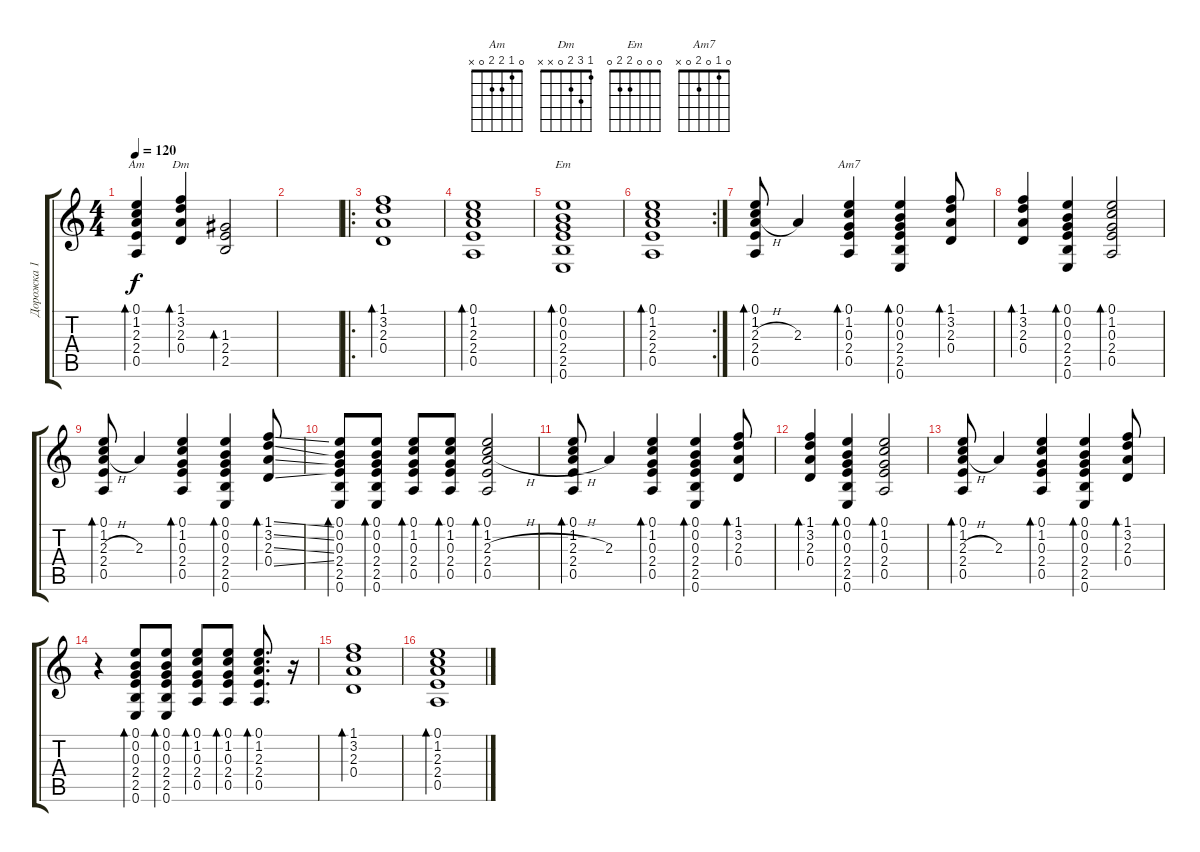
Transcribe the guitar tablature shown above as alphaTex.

\track ("Дорожка 1" "Дорожка 1") {instrument acousticguitarsteel}
\staff {score tabs}
\tuning (E4 B3 G3 D3 A2 E2) {hide}
\chord ("Am" 0 1 2 2 0 x)
\chord ("Dm" 1 3 2 0 x x)
\chord ("Em" 0 0 0 2 2 0)
\chord ("Am7" 0 1 0 2 0 x)
\ts (4 4)
\tempo 120
\clef g2
\ks c
(0.1 1.2 2.3 2.4 0.5).4{bd 240 ch "Am" dy f} (1.1 3.2 2.3 0.4).4{bd 240 ch "Dm"} (1.3 2.4 2.5).2{bd 240} |
|
\ro
(1.1 3.2 2.3 0.4).1{bd 240} |
(0.1 1.2 2.3 2.4 0.5).1{bd 240} |
(0.1 0.2 0.3 2.4 2.5 0.6).1{bd 240 ch "Em"} |
\rc 2
(0.1 1.2 2.3 2.4 0.5).1{bd 240} |
(0.1 1.2 2.3{h} 2.4 0.5).8{bd 60} 2.3.4 (0.1 1.2 0.3 2.4 0.5).4{bd 60 ch "Am7"} (0.1 0.2 0.3 2.4 2.5 0.6).4{bd 60} (1.1 3.2 2.3 0.4).8{bd 60} |
(1.1 3.2 2.3 0.4).4{bd 60} (0.1 0.2 0.3 2.4 2.5 0.6).4{bd 60} (0.1 1.2 0.3 2.4 0.5).2{bd 60} |
(0.1 1.2 2.3{h} 2.4 0.5).8{bd 60} 2.3.4 (0.1 1.2 0.3 2.4 0.5).4{bd 60} (0.1 0.2 0.3 2.4 2.5 0.6).4{bd 60} (1.1{ss} 3.2{ss} 2.3{ss} 0.4{ss}).8{bd 60} |
(0.1 0.2 0.3 2.4 2.5 0.6).8{bd 60} (0.1 0.2 0.3 2.4 2.5 0.6).8{bd 60} (0.1 1.2 0.3 2.4 0.5).8{bd 60} (0.1 1.2 0.3 2.4 0.5).8{bd 60} (0.1 1.2 2.3{h} 2.4 0.5).2{bd 60} |
(0.1 1.2 2.3{h} 2.4 0.5).8{bd 60} 2.3.4 (0.1 1.2 0.3 2.4 0.5).4{bd 60} (0.1 0.2 0.3 2.4 2.5 0.6).4{bd 60} (1.1 3.2 2.3 0.4).8{bd 60} |
(1.1 3.2 2.3 0.4).4{bd 60} (0.1 0.2 0.3 2.4 2.5 0.6).4{bd 60} (0.1 1.2 0.3 2.4 0.5).2{bd 60} |
(0.1 1.2 2.3{h} 2.4 0.5).8{bd 60} 2.3.4 (0.1 1.2 0.3 2.4 0.5).4{bd 60} (0.1 0.2 0.3 2.4 2.5 0.6).4{bd 60} (1.1 3.2 2.3 0.4).8{bd 60} |
r.4 (0.1 0.2 0.3 2.4 2.5 0.6).8{bd 60} (0.1 0.2 0.3 2.4 2.5 0.6).8{bd 60} (0.1 1.2 0.3 2.4 0.5).8{bd 60} (0.1 1.2 0.3 2.4 0.5).8{bd 60} (0.1 1.2 2.3 2.4 0.5).8{d bd 60} r.16 |
(1.1 3.2 2.3 0.4).1{bd 240} |
(0.1 1.2 2.3 2.4 0.5).1{bd 240}
